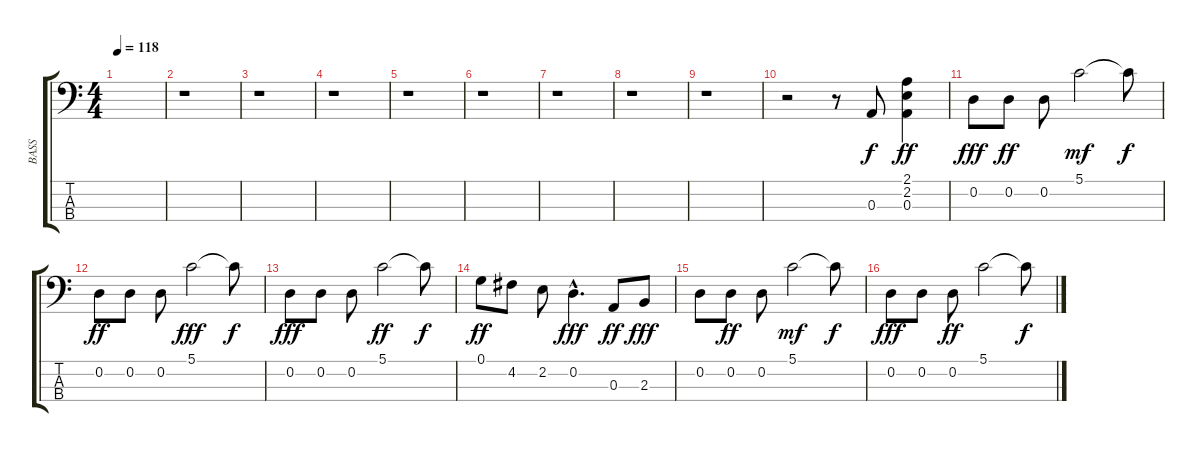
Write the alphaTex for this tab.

\track ("BASS" "BASS") {instrument electricbassfinger}
\staff {score tabs}
\tuning (G2 D2 A1 E1) {hide}
\ts (4 4)
\tempo 118
\clef f4
\ks c
|
r.1 |
r.1 |
r.1 |
r.1 |
r.1 |
r.1 |
r.1 |
r.1 |
r.2 r.8 0.3.8 (2.1 2.2 0.3).4{dy ff} |
0.2.8{dy fff} 0.2.8{dy ff} 0.2.8 5.1.2{dy mf} 5.1{t}.8{dy f} |
0.2.8{dy ff} 0.2.8 0.2.8 5.1.2{dy fff} 5.1{t}.8{dy f} |
0.2.8{dy fff} 0.2.8 0.2.8 5.1.2{dy ff} 5.1{t}.8{dy f} |
0.1.8{dy ff} 4.2.8 2.2.8 0.2{hac}.4{d dy fff} 0.3.8{dy ff} 2.3.8{dy fff} |
0.2.8 0.2.8{dy ff} 0.2.8 5.1.2{dy mf} 5.1{t}.8{dy f} |
0.2.8{dy fff} 0.2.8 0.2.8{dy ff} 5.1.2 5.1{t}.8{dy f}
